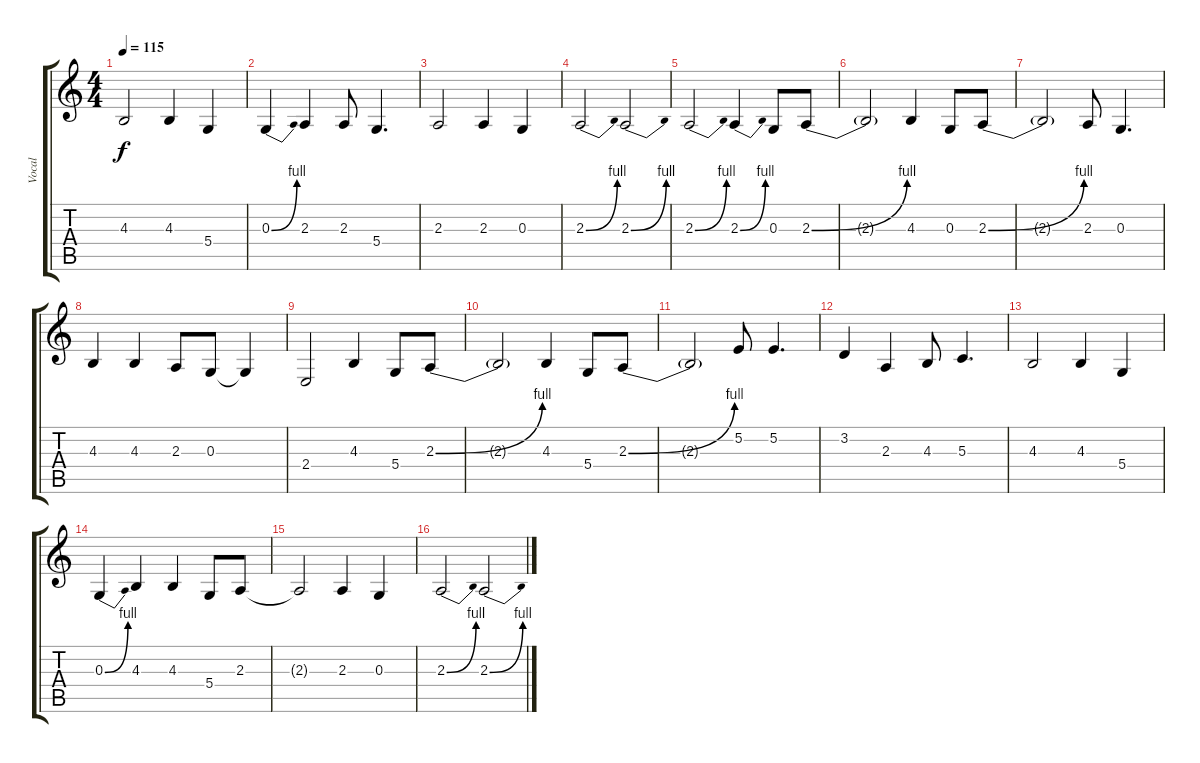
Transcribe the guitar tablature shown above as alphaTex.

\track ("Vocal" "Vocal") {instrument whistle}
\staff {score tabs}
\tuning (E4 B3 G3 D3 A2 E2) {hide}
\ts (4 4)
\tempo 115
\clef g2
\ks c
4.3.2{dy f} 4.3.4 5.4.4 |
0.3{be (bend 0 0 60 4)}.4 2.3.4 2.3.8 5.4.4{d} |
2.3.2 2.3.4 0.3.4 |
2.3{be (bend 0 0 60 4)}.2 2.3{be (bend 0 0 60 4)}.2 |
2.3{be (bend 0 0 60 4)}.2 2.3{be (bend 0 0 60 4)}.4 0.3.8 2.3{be (bend 0 0 60 4)}.8 |
2.3{t}.2 4.3.4 0.3.8 2.3{be (bend 0 0 60 4)}.8 |
2.3{t}.2 2.3.8 0.3.4{d} |
4.3.4 4.3.4 2.3.8 0.3.8 0.3{t}.4 |
2.4.2 4.3.4 5.4.8 2.3{be (bend 0 0 60 4)}.8 |
2.3{t}.2 4.3.4 5.4.8 2.3{be (bend 0 0 60 4)}.8 |
2.3{t}.2 5.2.8 5.2.4{d} |
3.2.4 2.3.4 4.3.8 5.3.4{d} |
4.3.2 4.3.4 5.4.4 |
0.3{be (bend 0 0 60 4)}.4 4.3.4 4.3.4 5.4.8 2.3.8 |
2.3{t}.2 2.3.4 0.3.4 |
2.3{be (bend 0 0 60 4)}.2 2.3{be (bend 0 0 60 4)}.2
